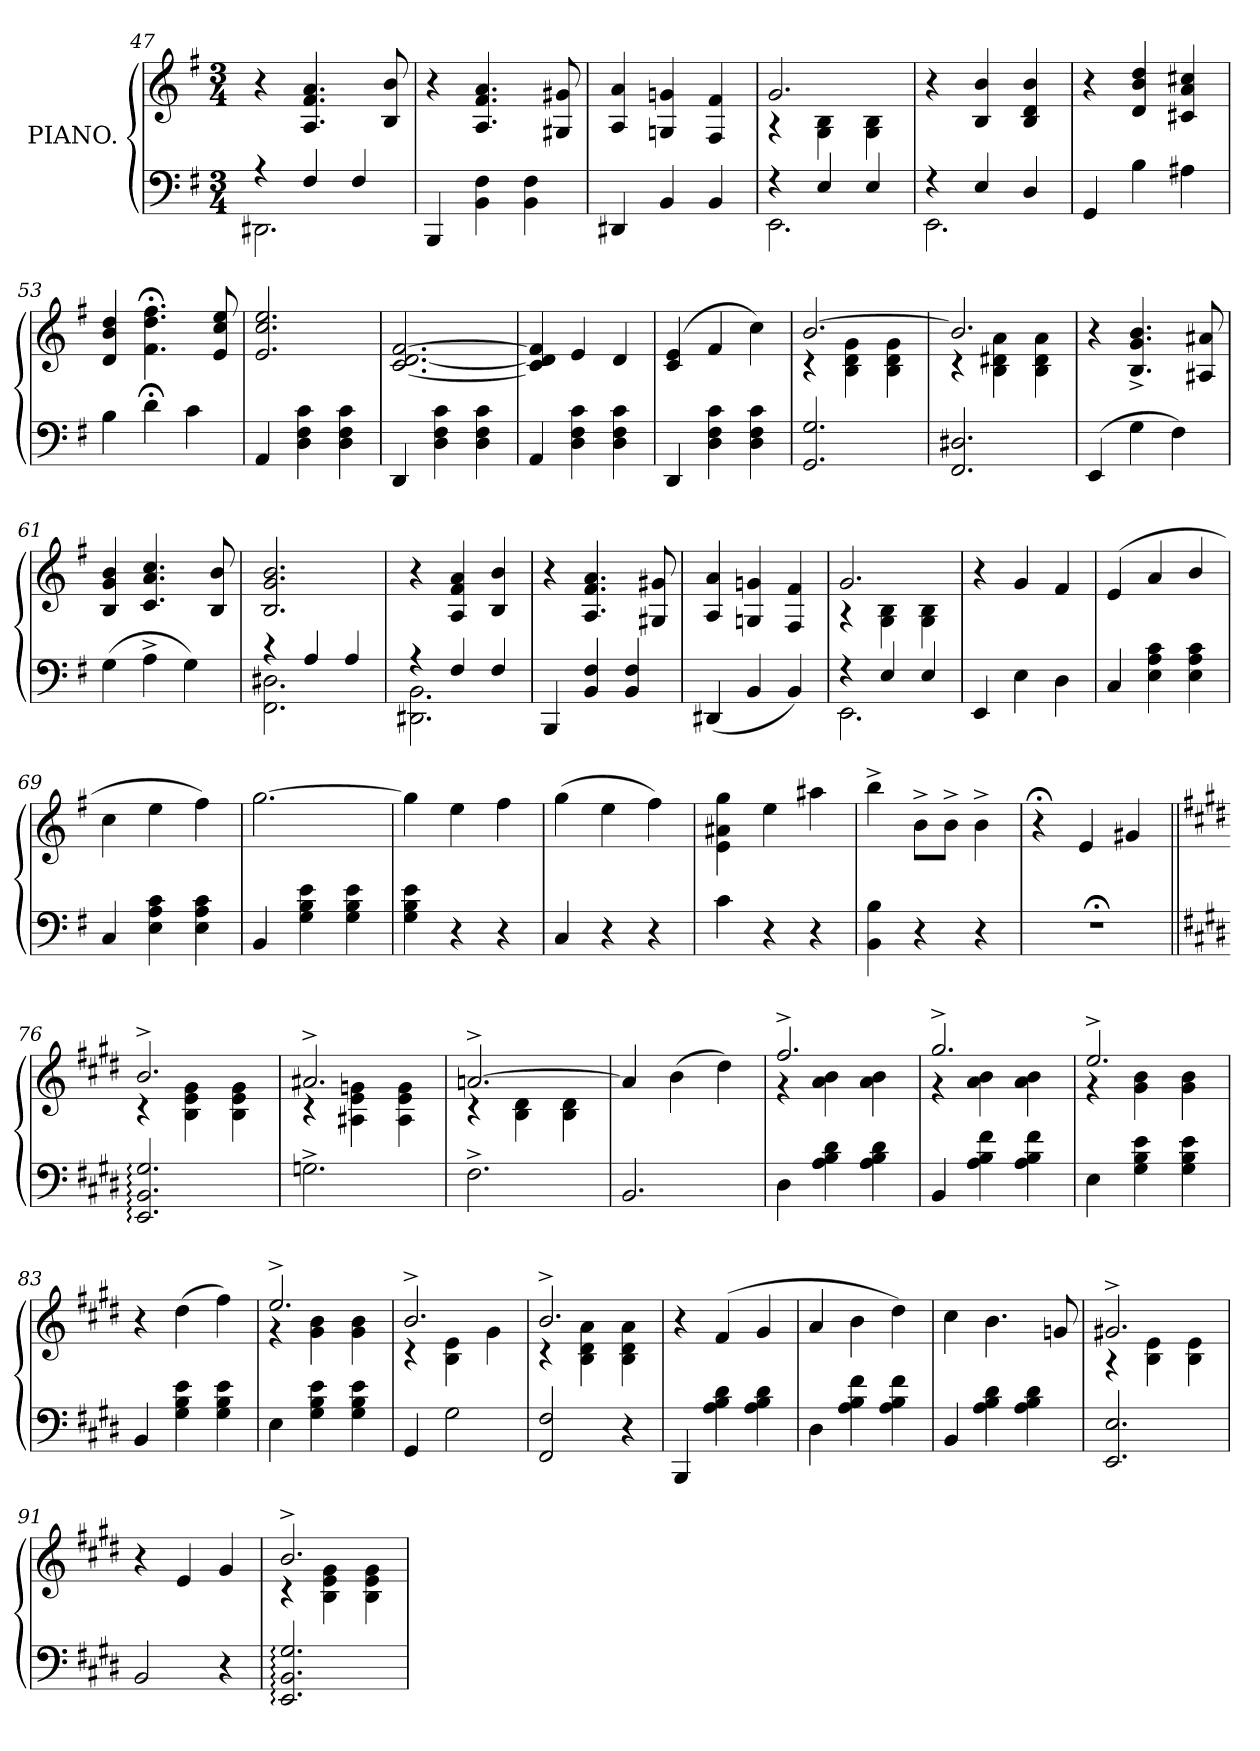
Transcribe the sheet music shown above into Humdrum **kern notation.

**kern	**kern
*part1	*part1
*staff2	*staff1
*I"PIANO.	*
*clefF4	*clefG2
*k[f#]	*k[f#]
*e:	*e:
*M3/4	*M3/4
=47	=47
*^	*
4r	2.DD#X\	4r
4F#/	.	4.A/ 4.f#/ 4.a/
4F#/	.	.
.	.	8B/ 8b/
*v	*v	*
=48	=48
4BBB/	4r
4BB\ 4F#\	4.A/ 4.f#/ 4.a/
4BB\ 4F#\	.
.	8G#X/ 8g#X/
=49	=49
4DD#X/	4A/ 4a/
4BB/	4Gn/ 4gn/
4BB/	4F#/ 4f#/
=50	=50
*^	*^
4r	2.EE\	2.g/	4r
4E/	.	.	4G\ 4B\
4E/	.	.	4G\ 4B\
*	*	*v	*v
=51	=51	=51
4r	2.EE\	4r
4E/	.	4B/ 4b/
4D/	.	4B/ 4d/ 4b/
*v	*v	*
=52	=52
4GG/	4r
4B\	4d/ 4b/ 4dd/
4A#X\	4c#X/ 4a/ 4cc#X/
=53	=53
4B\	4d/ 4b/ 4dd/
4d;<\	4.f#;<\ 4.dd;<\ 4.ff#;<\
4c\	.
.	8e/ 8cc/ 8ee/
=54	=54
4AA/	2.e/ 2.cc/ 2.ee/
4D\ 4F#\ 4c\	.
4D\ 4F#\ 4c\	.
=55	=55
4DD/	[2.c/ [2.d/ [2.f#/
4D\ 4F#\ 4c\	.
4D\ 4F#\ 4c\	.
=56	=56
4AA/	4c]/ 4d]/ 4f#]/
4D\ 4F#\ 4c\	4e/
4D\ 4F#\ 4c\	4d/
=57	=57
4DD/	(<4c/ 4e/
4D\ 4F#\ 4c\	4f#/
4D\ 4F#\ 4c\	4cc\)
=58	=58
*	*^
2.GG/ 2.G/	[2.b/	4r
.	.	4B\ 4d\ 4g\
.	.	4B\ 4d\ 4g\
=59	=59	=59
2.FF#/ 2.D#X/	2.b/]	4r
.	.	4B\ 4d#X\ 4a\
.	.	4B\ 4d#\ 4a\
*	*v	*v
=60	=60
(4EE/	4r
4G\	4.B^>/ 4.g^>/ 4.b^>/
4F#\)	.
.	8A#X/ 8a#X/
=61	=61
(4G\	4B/ 4g/ 4b/
4A^>\	4.c/ 4.a/ 4.cc/
4G\)	.
.	8B/ 8b/
=62	=62
*^	*
4r	2.FF#\ 2.D#X\	2.B/ 2.g/ 2.b/
4A/	.	.
4A/	.	.
=63	=63	=63
4r	2.DD#X\ 2.BB\	4r
4F#/	.	4A/ 4f#/ 4a/
4F#/	.	4B/ 4b/
*v	*v	*
=64	=64
4BBB/	4r
4BB/ 4F#/	4.A/ 4.f#/ 4.a/
4BB/ 4F#/	.
.	8G#X/ 8g#X/
=65	=65
(4DD#X/	4A/ 4a/
4BB/	4Gn/ 4gn/
4BB/)	4F#/ 4f#/
=66	=66
*^	*^
4r	2.EE\	2.g/	4r
4E/	.	.	4G\ 4B\
4E/	.	.	4G\ 4B\
*v	*v	*	*
*	*v	*v
=67	=67
4EE/	4r
4E\	4g/
4D\	4f#/
=68	=68
4C/	(4e/
4E\ 4A\ 4c\	4a/
4E\ 4A\ 4c\	4b/
=69	=69
4C/	4cc\
4E\ 4A\ 4c\	4ee\
4E\ 4A\ 4c\	4ff#\)
=70	=70
4BB/	[2.gg\
4G\ 4B\ 4e\	.
4G\ 4B\ 4e\	.
=71	=71
4G\ 4B\ 4e\	4gg\]
4r	4ee\
4r	4ff#\
=72	=72
4C/	(4gg\
4r	4ee\
4r	4ff#\)
=73	=73
4c\	4e\ 4a#X\ 4gg\
4r	4ee\
4r	4aa#X\
=74	=74
4BB\ 4B\	4bb^\
4r	8b^\L
.	8b^\J
4r	4b^\
=75	=75
2.r;<	4r;<
.	4e/
.	4g#X/
=76||	=76||
*k[f#c#g#d#]	*k[f#c#g#d#]
*	*^
2.EE:/ 2.BB:/ 2.G#:/	2.b^/	4r
.	.	4B\ 4e\ 4g#\
.	.	4B\ 4e\ 4g#\
=77	=77	=77
2.Gn^\	2.a#X^/	4r
.	.	4A#X\ 4e\ 4gn\
.	.	4A#\ 4e\ 4g\
=78	=78	=78
2.F#^\	[2.an^/	4r
.	.	4B\ 4d#\
.	.	4B\ 4d#\
*	*v	*v
=79	=79
2.BB/	4a/]
.	(4b\
.	4dd#\)
=80	=80
*	*^
4D#\	2.ff#^/	4r
4A\ 4B\ 4d#\	.	4a\ 4b\
4A\ 4B\ 4d#\	.	4a\ 4b\
=81	=81	=81
4BB/	2.gg#^/	4r
4A\ 4B\ 4f#\	.	4a\ 4b\
4A\ 4B\ 4f#\	.	4a\ 4b\
=82	=82	=82
4E\	2.ee^/	4r
4G#\ 4B\ 4e\	.	4g#\ 4b\
4G#\ 4B\ 4e\	.	4g#\ 4b\
*	*v	*v
=83	=83
4BB/	4r
4G#\ 4B\ 4e\	(4dd#\
4G#\ 4B\ 4e\	4ff#\)
=84	=84
*	*^
4E\	2.ee^/	4r
4G#\ 4B\ 4e\	.	4g#\ 4b\
4G#\ 4B\ 4e\	.	4g#\ 4b\
=85	=85	=85
4GG#/	2.b^/	4r
2G#\	.	4B\ 4e\
.	.	4g#\
=86	=86	=86
2FF#/ 2F#/	2.b^/	4r
.	.	4B\ 4d#\ 4a\
4r	.	4B\ 4d#\ 4a\
*	*v	*v
=87	=87
4BBB/	4r
4A\ 4B\ 4d#\	(4f#/
4A\ 4B\ 4d#\	4g#/
=88	=88
4D#\	4a/
4A\ 4B\ 4f#\	4b\
4A\ 4B\ 4f#\	4dd#\)
=89	=89
4BB/	4cc#\
4A\ 4B\ 4d#\	4.b\
4A\ 4B\ 4d#\	.
.	8gn/
=90	=90
*	*^
2.EE/ 2.E/	2.g#X^/	4r
.	.	4B\ 4e\
.	.	4B\ 4e\
*	*v	*v
=91	=91
2BB/	4r
.	4e/
4r	4g#/
=92	=92
*	*^
2.EE:/ 2.BB:/ 2.G#:/	2.b^/	4r
.	.	4B\ 4e\ 4g#\
.	.	4B\ 4e\ 4g#\
*	*v	*v
=	=
*-	*-
